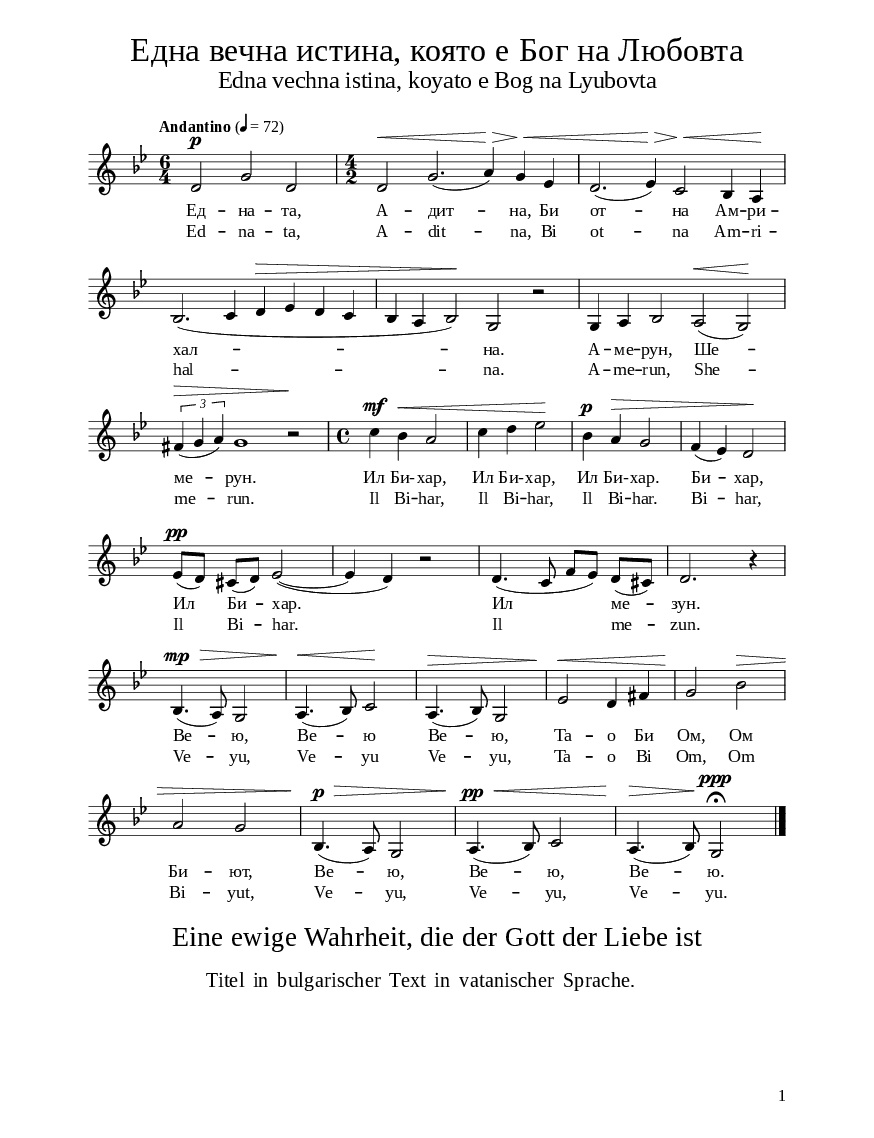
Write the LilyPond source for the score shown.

\version "2.24.1"

% include paper part and global functions
\include "include/globals.ily"

\bookpart {
  \label #'ref201
  \tocItem \markup "Една вечна истина... – Edna vechna istina..."
  \include "include/bookpart-paper.ily"
  \score {
    \include "include/score-layout.ily"

    \new Voice \relative c' {
      \clef treble
      \key g \minor
      \time 6/4
      \tempoFunc "Andantino" 4 "72"
      \autoBeamOff
      \autoBeamOff
      d2^\p  g2  d2 | % 2
      \time 4/2  | % 2
      d2^\<  g2. (  a4 ) \! \>  g4 \!
      \<  es4 | % 3
      d2. (  es4 ) \! \>  c2 \! \<
      bes4  a4\!  \break | % 4
      bes2. (\!  c4  d4^\>  es4
      d4  c4 | % 5
      bes4  a4  bes2 ) \!  g2 r2 | % 6
      g4  a4  bes2  a2 (^\<  g2\!
      ) \break | % 7
      \times 2/3  {
        fis'4 ( \!^\>  g4  a4 )
      }
      g1 r2 \! | % 8
      \time 4/4  | % 8
      c4^\mf  bes4^\<  a2 | % 9
      c4  d4  es2 \! |
      bes4 ^\p  a4^\>  g2 | % 11
      f4 (  es4 )  d2 \! \break | % 12
      es8 ( [ ^\pp  d8 ) ]  cis8 ( [  d8) ]  es2 ( ~ | % 13
      es4  d4 ) r2 | % 14
      d4. (  c8  f8 [  es8 ) ]  d8
      ( [  cis8 ) ] | % 15
      d2. r4 \break | % 16
      bes4. ( ^\mp^\>  a8 )  g2 | % 17
      a4. ( \! \<  bes8 )  c2 \! | % 18
      a4. ( ^\>  bes8 )  g2 | % 19
      es'2 \! ^\<  d4  fis4 |
      g2 \!  bes2 ^\> \break | % 21
      a2  g2 | % 22
      bes,4. ( \! \p \>  a8 )  g2 | % 23
      a4. ( \! \pp \<  bes8 )  c2 | % 24
      a4. ( \! \>  bes8 ) \!  g2 ^\fermata ^\ppp
      \bar "|."
    }
    \addlyrics {
      Ед -- на -- та, А -- дит -- на,
      Би от -- на Ам -- ри -- хал --
      на. А -- ме -- рун, Ше -- ме --  рун.
      Ил "Би-" -- хар, Ил "Би-" -- хар, Ил "Би-"
      -- хар. Би -- хар, Ил  Би --
      хар.   Ил    ме  --
      зун. Ве -- ю, Ве -- ю Ве -- ю, Та -- о Би Ом, Ом Би --
      ют, Ве -- ю, Ве -- ю, Ве --
      ю.}
      \addlyrics {
        Ed -- na -- ta, A -- dit -- na,
        Bi ot -- na Am -- ri -- hal --
        na. A -- me -- run, She -- me --  run.
        Il Bi -- har, Il Bi -- har, Il Bi
        -- har. Bi -- har, Il  Bi --
        har.   Il    me  --
        zun. Ve -- yu, Ve -- yu Ve -- yu, Ta -- o Bi Om, Om Bi --
        yut, Ve -- yu, Ve -- yu, Ve --
        yu.}

        \header {
          title = \titleFunc "Една вечна истина, която е Бог на Любовта" "Edna vechna istina, koyato e Bog na Lyubovta"
        }

        \midi{}

      } % score

      % include foreign translation(s) of the song
      \version "2.24.2"

\markup \fill-line { \fontsize #deTitleFontSize "Eine ewige Wahrheit, die der Gott der Liebe ist" }
\markup \null
\markup \null
\markup \fontsize #deCoupletFontSize {
  \hspace #10
  \override #`(baseline-skip . ,deCoupletBaselineSkip)

  \column {

  \line { " " Titel in bulgarischer Text in vatanischer Sprache.}

  }
}

    } % bookpart

    % Più mosso
    %
